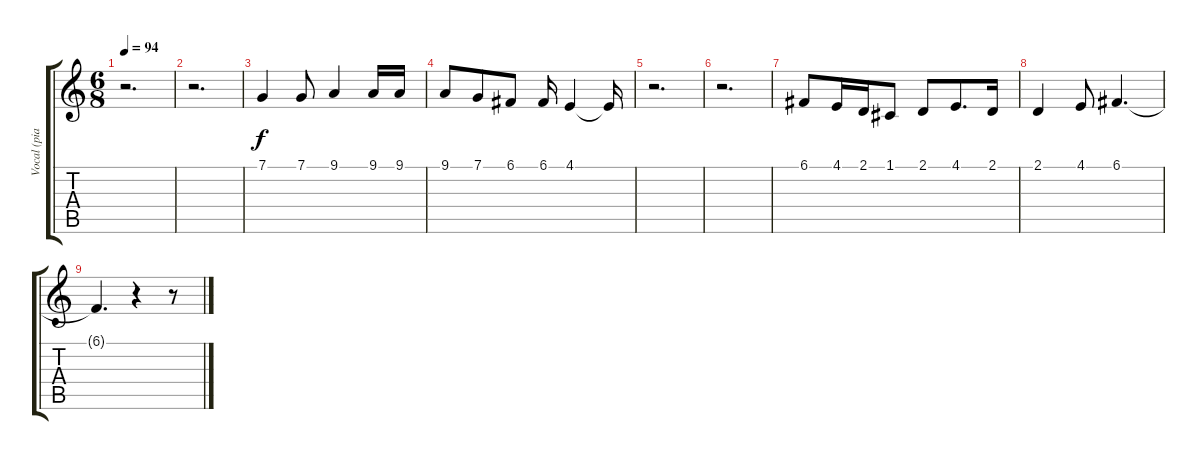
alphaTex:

\track ("Vocal (piano)" "Vocal (pia") {instrument acousticgrandpiano}
\staff {score tabs}
\tuning (C4 G3 Eb3 Bb2 F2 C2) {hide}
\ts (6 8)
\tempo 94
\clef g2
\ks c
r.2{d dy f} |
r.2{d} |
7.1.4 7.1.8 9.1.4 9.1.16 9.1.16 |
9.1.8 7.1.8 6.1.8 6.1.16 4.1.4 4.1{t}.16 |
r.2{d} |
r.2{d} |
6.1.8 4.1.16 2.1.16 1.1.8 2.1.8 4.1.8{d} 2.1.16 |
2.1.4 4.1.8 6.1.4{d} |
6.1{t}.4{d} r.4 r.8
